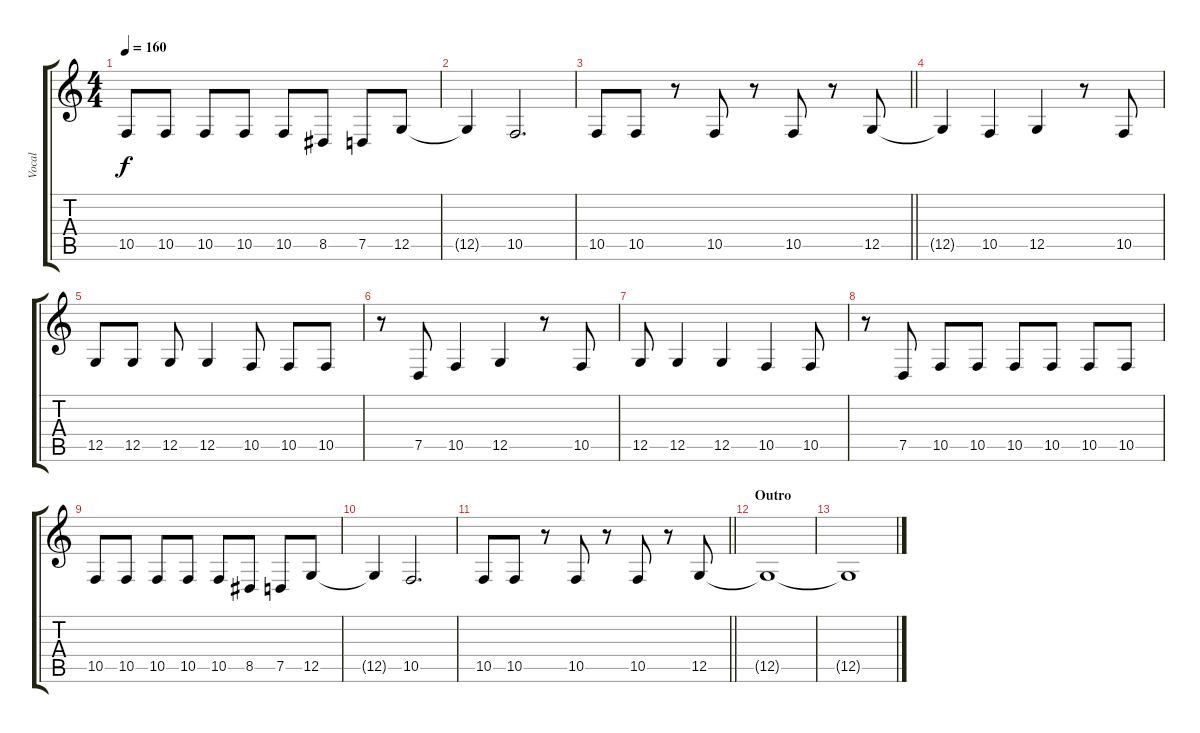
\track ("Vocal" "Vocal") {instrument clarinet}
\staff {score tabs}
\tuning (D4 A3 F3 C3 G2 C2) {hide}
\ts (4 4)
\tempo 160
\clef g2
\ks c
10.5.8{dy f} 10.5.8 10.5.8 10.5.8 10.5.8 8.5.8 7.5.8 12.5.8 |
12.5{t}.4 10.5.2{d} |
\barLineRight lightlight
10.5.8 10.5.8 r.8 10.5.8 r.8 10.5.8 r.8 12.5.8 |
12.5{t}.4 10.5.4 12.5.4 r.8 10.5.8 |
12.5.8 12.5.8 12.5.8 12.5.4 10.5.8 10.5.8 10.5.8 |
r.8 7.5.8 10.5.4 12.5.4 r.8 10.5.8 |
12.5.8 12.5.4 12.5.4 10.5.4 10.5.8 |
r.8 7.5.8 10.5.8 10.5.8 10.5.8 10.5.8 10.5.8 10.5.8 |
10.5.8 10.5.8 10.5.8 10.5.8 10.5.8 8.5.8 7.5.8 12.5.8 |
12.5{t}.4 10.5.2{d} |
\barLineRight lightlight
10.5.8 10.5.8 r.8 10.5.8 r.8 10.5.8 r.8 12.5.8 |
\section ("" "Outro")
12.5{t}.1 |
12.5{t}.1
